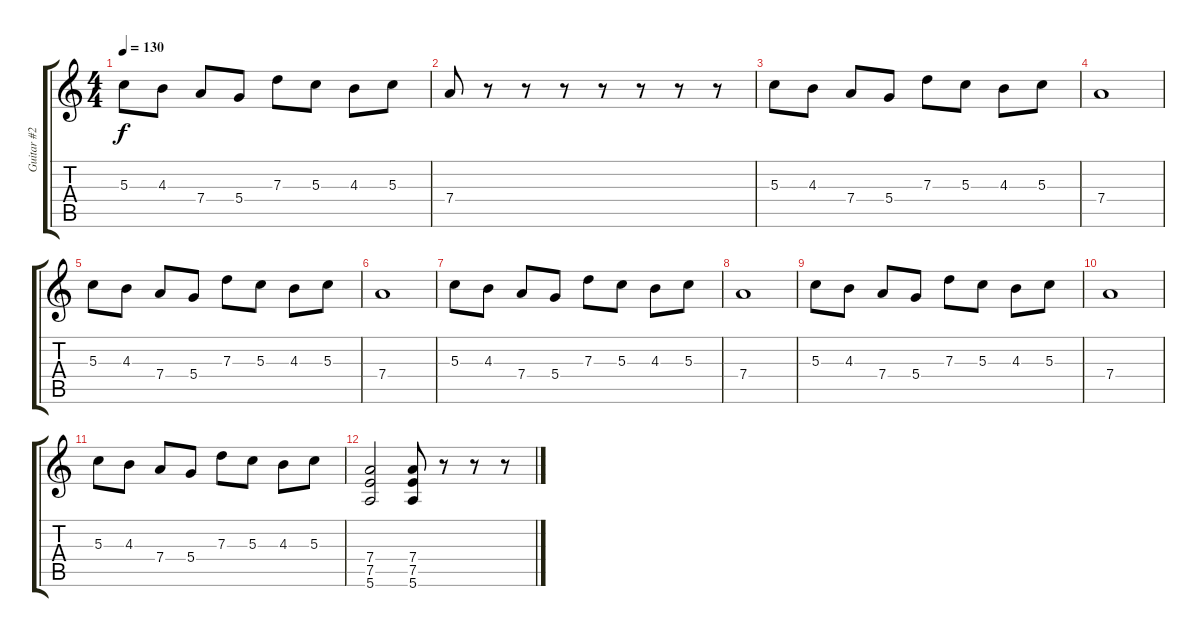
\track ("Guitar #2" "Guitar #2") {instrument distortionguitar}
\staff {score tabs}
\tuning (E4 B3 G3 D3 A2 E2) {hide}
\ts (4 4)
\tempo 130
\clef g2
\ks c
5.3.8{dy f} 4.3.8 7.4.8 5.4.8 7.3.8 5.3.8 4.3.8 5.3.8 |
7.4.8 r.8 r.8 r.8 r.8 r.8 r.8 r.8 |
5.3.8 4.3.8 7.4.8 5.4.8 7.3.8 5.3.8 4.3.8 5.3.8 |
7.4.1 |
5.3.8 4.3.8 7.4.8 5.4.8 7.3.8 5.3.8 4.3.8 5.3.8 |
7.4.1 |
5.3.8 4.3.8 7.4.8 5.4.8 7.3.8 5.3.8 4.3.8 5.3.8 |
7.4.1 |
5.3.8 4.3.8 7.4.8 5.4.8 7.3.8 5.3.8 4.3.8 5.3.8 |
7.4.1 |
5.3.8 4.3.8 7.4.8 5.4.8 7.3.8 5.3.8 4.3.8 5.3.8 |
(7.4 7.5 5.6).2 (7.4 7.5 5.6).8 r.8 r.8 r.8
